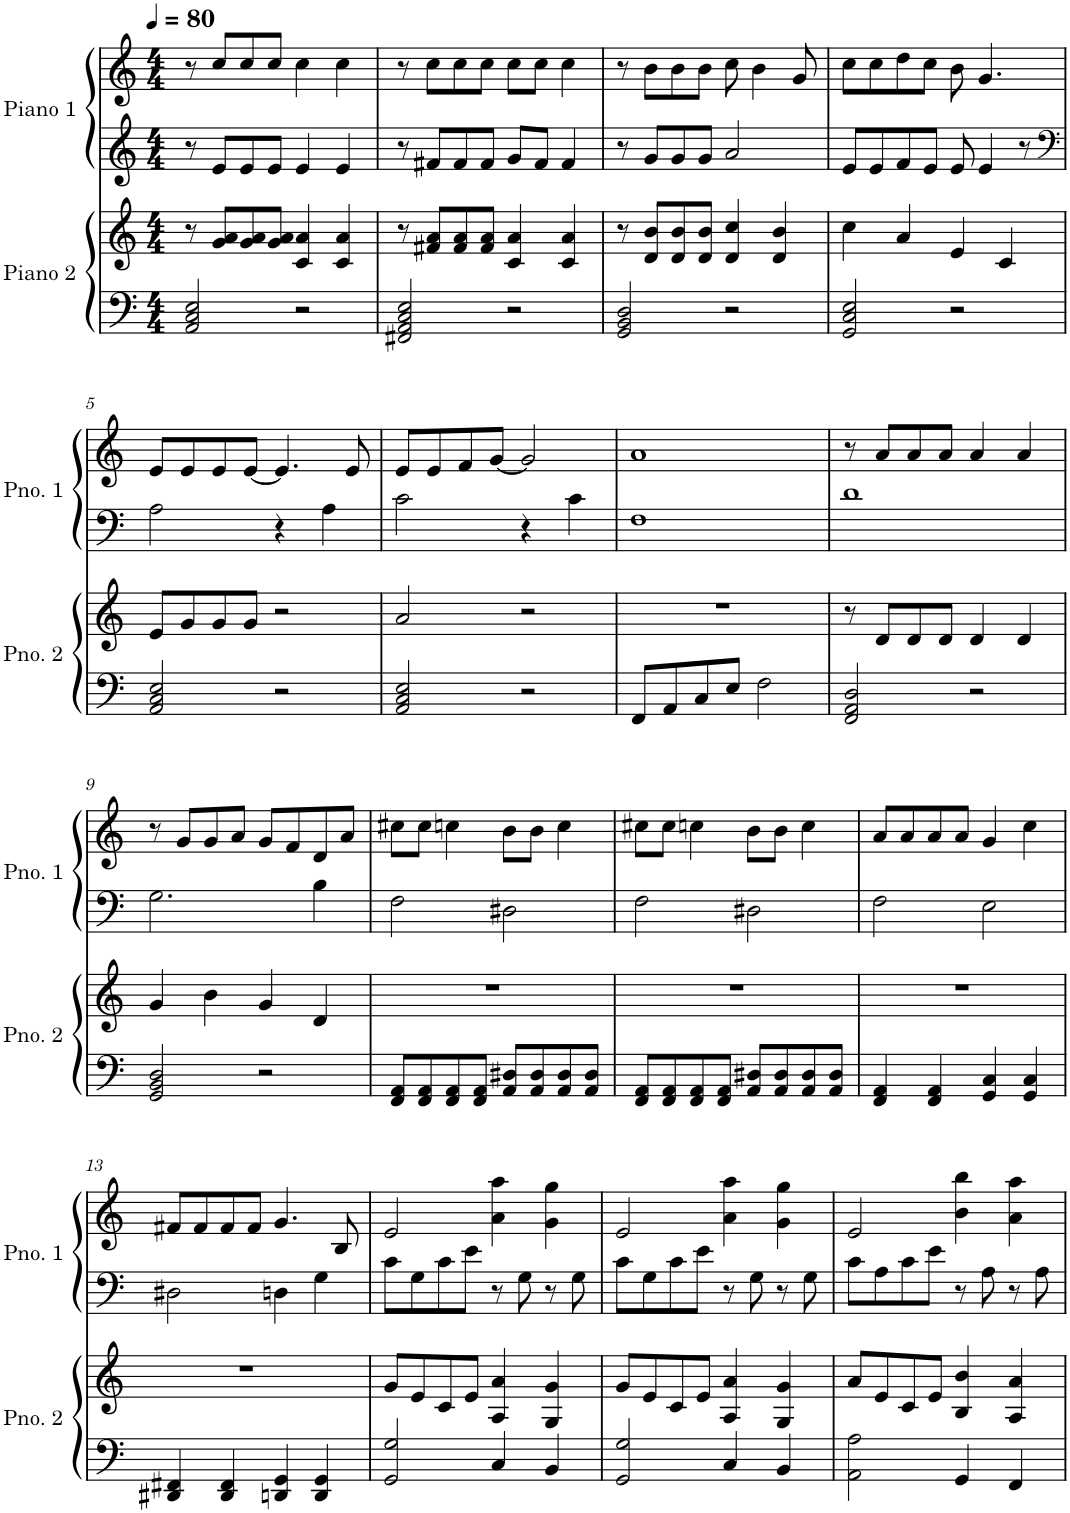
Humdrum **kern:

**kern	**kern	**kern	**kern
*part2	*part2	*part1	*part1
*staff4	*staff3	*staff2	*staff1
*I"Piano 2	*	*I"Piano 1	*
*I'Pno. 2	*	*I'Pno. 1	*
*clefF4	*clefG2	*clefG2	*clefG2
*k[]	*k[]	*k[]	*k[]
*M4/4	*M4/4	*M4/4	*M4/4
*MM80	*MM80	*MM80	*MM80
=1	=1	=1	=1
2AA/ 2C/ 2E/	8r	8r	8r
.	8g/ 8a/L	8e/L	8cc/L
.	8g/ 8a/	8e/	8cc/
.	8g/ 8a/J	8e/J	8cc/J
2r	4c/ 4a/	4e/	4cc\
.	4c/ 4a/	4e/	4cc\
=2	=2	=2	=2
2FF#X/ 2AA/ 2C/ 2E/	8r	8r	8r
.	8f#X/ 8a/L	8f#X/L	8cc\L
.	8f#/ 8a/	8f#/	8cc\
.	8f#/ 8a/J	8f#/J	8cc\J
2r	4c/ 4a/	8g/L	8cc\L
.	.	8f#/J	8cc\J
.	4c/ 4a/	4f#/	4cc\
=3	=3	=3	=3
2GG/ 2BB/ 2D/	8r	8r	8r
.	8d/ 8b/L	8g/L	8b\L
.	8d/ 8b/	8g/	8b\
.	8d/ 8b/J	8g/J	8b\J
2r	4d/ 4cc/	2a/	8cc\
.	.	.	4b\
.	4d/ 4b/	.	.
.	.	.	8g/
=4	=4	=4	=4
2GG/ 2C/ 2E/	4cc\	8e/L	8cc\L
.	.	8e/	8cc\
.	4a/	8f/	8dd\
.	.	8e/J	8cc\J
2r	4e/	8e/	8b\
.	.	4e/	4.g/
.	4c/	.	.
.	.	8r	.
!!LO:LB:g=z
=5	=5	=5	=5
*	*	*clefF4	*
2AA/ 2C/ 2E/	8e/L	2A\	8e/L
.	8g/	.	8e/
.	8g/	.	8e/
.	8g/J	.	[8e/J
2r	2r	4r	4.e/]
.	.	4A\	.
.	.	.	8e/
=6	=6	=6	=6
2AA/ 2C/ 2E/	2a/	2c\	8e/L
.	.	.	8e/
.	.	.	8f/
.	.	.	[8g/J
2r	2r	4r	2g/]
.	.	4c\	.
=7	=7	=7	=7
8FF/L	1r	1F	1a
8AA/	.	.	.
8C/	.	.	.
8E/J	.	.	.
2F\	.	.	.
=8	=8	=8	=8
2FF/ 2AA/ 2D/	8r	1d	8r
.	8d/L	.	8a/L
.	8d/	.	8a/
.	8d/J	.	8a/J
2r	4d/	.	4a/
.	4d/	.	4a/
!!LO:LB:g=z
=9	=9	=9	=9
2GG/ 2BB/ 2D/	4g/	2.G\	8r
.	.	.	8g/L
.	4b\	.	8g/
.	.	.	8a/J
2r	4g/	.	8g/L
.	.	.	8f/
.	4d/	4B\	8d/
.	.	.	8a/J
=10	=10	=10	=10
8FF/ 8AA/L	1r	2F\	8cc#X\L
8FF/ 8AA/	.	.	8cc#\J
8FF/ 8AA/	.	.	4ccn\
8FF/ 8AA/J	.	.	.
8AA/ 8D#X/L	.	2D#X\	8b\L
8AA/ 8D#/	.	.	8b\J
8AA/ 8D#/	.	.	4cc\
8AA/ 8D#/J	.	.	.
=11	=11	=11	=11
8FF/ 8AA/L	1r	2F\	8cc#X\L
8FF/ 8AA/	.	.	8cc#\J
8FF/ 8AA/	.	.	4ccn\
8FF/ 8AA/J	.	.	.
8AA/ 8D#X/L	.	2D#X\	8b\L
8AA/ 8D#/	.	.	8b\J
8AA/ 8D#/	.	.	4cc\
8AA/ 8D#/J	.	.	.
=12	=12	=12	=12
4FF/ 4AA/	1r	2F\	8a/L
.	.	.	8a/
4FF/ 4AA/	.	.	8a/
.	.	.	8a/J
4GG/ 4C/	.	2E\	4g/
4GG/ 4C/	.	.	4cc\
!!LO:LB:g=z
=13	=13	=13	=13
4DD#X/ 4FF#X/	1r	2D#X\	8f#X/L
.	.	.	8f#/
4DD#/ 4FF#/	.	.	8f#/
.	.	.	8f#/J
4DDn/ 4GG/	.	4Dn\	4.g/
4DD/ 4GG/	.	4G\	.
.	.	.	8B/
=14	=14	=14	=14
2GG/ 2G/	8g/L	8c\L	2e/
.	8e/	8G\	.
.	8c/	8c\	.
.	8e/J	8e\J	.
4C/	4A/ 4a/	8r	4a\ 4aa\
.	.	8G\	.
4BB/	4G/ 4g/	8r	4g\ 4gg\
.	.	8G\	.
=15	=15	=15	=15
2GG/ 2G/	8g/L	8c\L	2e/
.	8e/	8G\	.
.	8c/	8c\	.
.	8e/J	8e\J	.
4C/	4A/ 4a/	8r	4a\ 4aa\
.	.	8G\	.
4BB/	4G/ 4g/	8r	4g\ 4gg\
.	.	8G\	.
=16	=16	=16	=16
2AA\ 2A\	8a/L	8c\L	2e/
.	8e/	8A\	.
.	8c/	8c\	.
.	8e/J	8e\J	.
4GG/	4B/ 4b/	8r	4b\ 4bb\
.	.	8A\	.
4FF/	4A/ 4a/	8r	4a\ 4aa\
.	.	8A\	.
=	=	=	=
*-	*-	*-	*-
